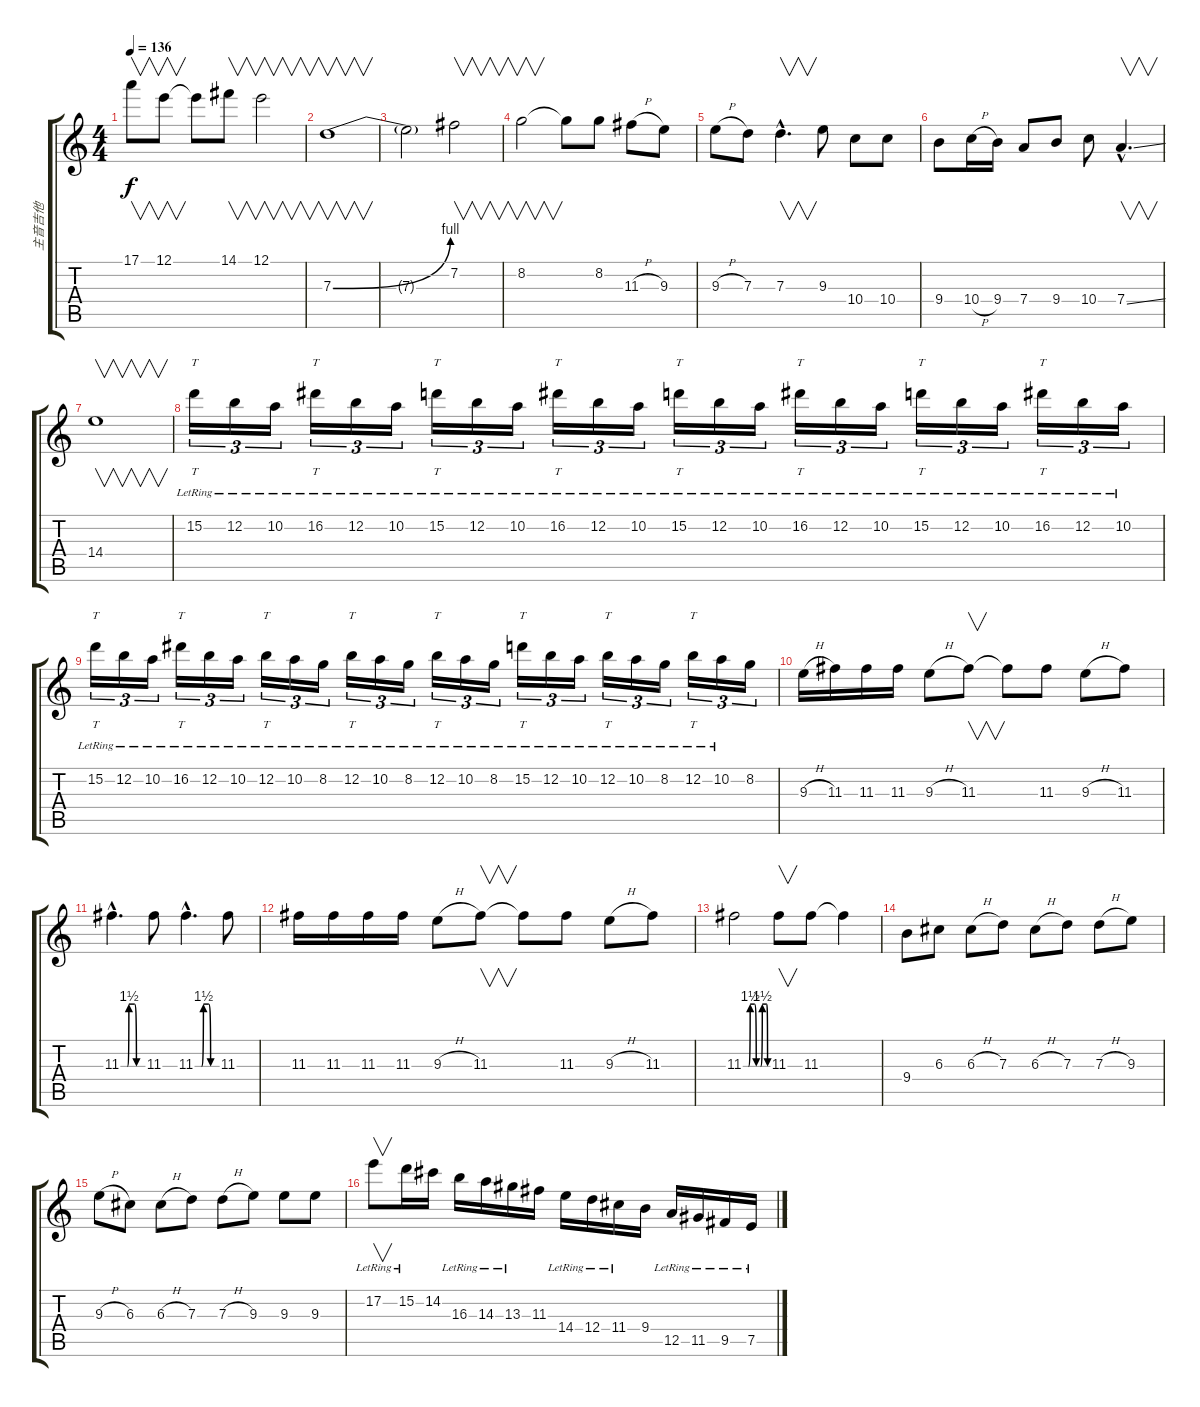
\track ("主音吉他" "主音吉他") {instrument overdrivenguitar}
\staff {score tabs}
\tuning (E4 B3 G3 D3 A2 E2) {hide}
\ts (4 4)
\tempo 136
\clef g2
\ks c
17.1.8{v dy f} 12.1.8{v} 12.1{t}.8 14.1.8{v} 12.1.2{v} |
7.3{be (bend 0 0 60 4)}.1{v volume 16} |
7.3{t}.2 7.2.2{v} |
8.2.2{v} 8.2{t}.8 8.2.8 11.3{h}.8 9.3.8 |
9.3{h}.8 7.3.8 7.3{hac}.4{v d} 9.3.8 10.4.8 10.4.8 |
9.4.8 10.4{h}.16 9.4.16 7.4.8 9.4.8 10.4.8 7.4{ss hac}.4{v d} |
14.4.1{v} |
15.2{lr}.16{tt tu (3 2)} 12.2{lr}.16{tu (3 2)} 10.2{lr}.16{tu (3 2)} 16.2{lr}.16{tt tu (3 2)} 12.2{lr}.16{tu (3 2)} 10.2{lr}.16{tu (3 2)} 15.2{lr}.16{tt tu (3 2)} 12.2{lr}.16{tu (3 2)} 10.2{lr}.16{tu (3 2)} 16.2{lr}.16{tt tu (3 2)} 12.2{lr}.16{tu (3 2)} 10.2{lr}.16{tu (3 2)} 15.2{lr}.16{tt tu (3 2)} 12.2{lr}.16{tu (3 2)} 10.2{lr}.16{tu (3 2)} 16.2{lr}.16{tt tu (3 2)} 12.2{lr}.16{tu (3 2)} 10.2{lr}.16{tu (3 2)} 15.2{lr}.16{tt tu (3 2)} 12.2{lr}.16{tu (3 2)} 10.2{lr}.16{tu (3 2)} 16.2{lr}.16{tt tu (3 2)} 12.2{lr}.16{tu (3 2)} 10.2{lr}.16{tu (3 2)} |
15.2{lr}.16{tt tu (3 2)} 12.2{lr}.16{tu (3 2)} 10.2{lr}.16{tu (3 2)} 16.2{lr}.16{tt tu (3 2)} 12.2{lr}.16{tu (3 2)} 10.2{lr}.16{tu (3 2)} 12.2{lr}.16{tt tu (3 2)} 10.2{lr}.16{tu (3 2)} 8.2{lr}.16{tu (3 2)} 12.2{lr}.16{tt tu (3 2)} 10.2{lr}.16{tu (3 2)} 8.2{lr}.16{tu (3 2)} 12.2{lr}.16{tt tu (3 2)} 10.2{lr}.16{tu (3 2)} 8.2{lr}.16{tu (3 2)} 15.2{lr}.16{tt tu (3 2)} 12.2{lr}.16{tu (3 2)} 10.2{lr}.16{tu (3 2)} 12.2{lr}.16{tt tu (3 2)} 10.2{lr}.16{tu (3 2)} 8.2{lr}.16{tu (3 2)} 12.2{lr}.16{tt tu (3 2)} 10.2{lr}.16{tu (3 2)} 8.2.16{tu (3 2)} |
9.3{h}.16 11.3.16 11.3.16 11.3.16 9.3{h}.8 11.3.8{v} 11.3{t}.8 11.3.8 9.3{h}.8 11.3.8 |
11.3{be (custom 0 0 18 0 22 6 38 6 43 0 60 0) hac}.4{d} 11.3.8 11.3{be (custom 0 0 18 0 23 6 38 6 43 0 60 0) hac}.4{d} 11.3.8 |
11.3.16 11.3.16 11.3.16 11.3.16 9.3{h}.8 11.3.8{v} 11.3{t}.8 11.3.8 9.3{h}.8 11.3.8 |
11.3{be (custom 0 0 13 0 17 6 28 6 32 0 43 0 47 6 58 6 60 0)}.2 11.3.8{v} 11.3.8 11.3{t}.4 |
9.4.8 6.3.8 6.3{h}.8 7.3.8 6.3{h}.8 7.3.8 7.3{h}.8 9.3.8 |
9.3{h}.8 6.3.8 6.3{h}.8 7.3.8 7.3{h}.8 9.3.8 9.3.8 9.3.8 |
17.2{lr}.8{v} 15.2{lr}.16 14.2.16 16.3{lr}.16 14.3{lr}.16 13.3{lr}.16 11.3.16 14.4{lr}.16 12.4{lr}.16 11.4{lr}.16 9.4.16 12.5{lr}.16 11.5{lr}.16 9.5{lr}.16 7.5{lr}.16
